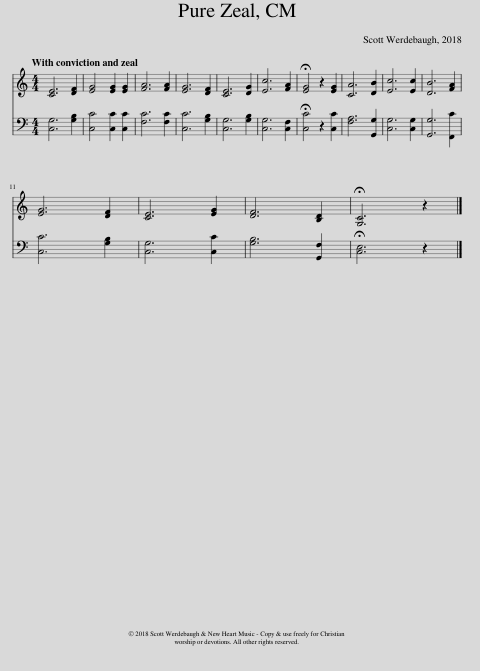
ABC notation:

X:1
%%score 1 2
L:1/8
Q:1/4=188
M:4/4
I:linebreak $
K:C
V:1 treble
V:2 bass
V:1
 [CE]6 [DF]2 | [EG]4 [EG]2 [EG]2 | [FA]6 [FA]2 | [EG]6 [DF]2 | [CE]6 [DG]2 | %5
 [Ec]6 [FA]2 | !fermata![EG]4 z2 [EG]2 | [CA]6 [DB]2 | [Ec]6 [Ec]2 | [DB]6 [FA]2 |$ %10
 [EG]6 [DF]2 | [CE]6 [EG]2 | [DF]6 [B,D]2 | !fermata![G,C]6 z2 |] %14
V:2
 [C,G,]6 [G,B,]2 | [C,C]4 [C,C]2 [C,C]2 | [F,C]6 [F,C]2 | [C,C]6 [G,B,]2 | [C,G,]6 [G,B,]2 | %5
 [C,G,]6 [C,F,]2 | !fermata![C,C]4 z2 [C,C]2 | [F,A,]6 [G,,G,]2 | [C,G,]6 [C,G,]2 | [G,,G,]6 [F,,C]2 |$ %10
 [C,C]6 [G,B,]2 | [C,G,]6 [C,C]2 | [G,B,]6 [G,,F,]2 | !fermata![C,E,]6 z2 |] %14
